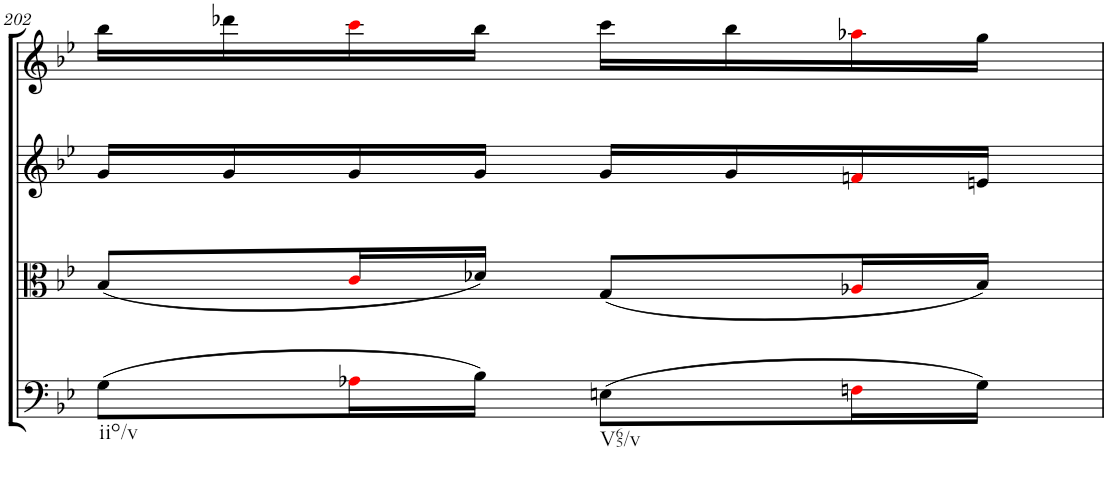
**kern	**kern	**kern	**kern
*part4	*part3	*part2	*part1
*staff4	*staff3	*staff2	*staff1
*I"Cello	*I"Viola	*I"2nd Violin	*I"1st Violin
*	*I'Vla	*I'Vln	*I'Vln
!!LO:PB:g=z
*clefF4	*clefC3	*clefG2	*clefG2
*k[b-e-]	*k[b-e-]	*k[b-e-]	*k[b-e-]
*B-:	*B-:	*B-:	*B-:
*M2/4	*M2/4	*M2/4	*M2/4
=202	=202	=202	=202
!LO:TX:b:t=iio/v	!	!	!
(8G\L	(8B-/L	16g/LL	16bb-\LL
.	.	16g/	16ddd-X\
16A-Xi\L	16ci/L	16g/	16ccci\
16B-\JJ)	16d-X/JJ)	16g/JJ	16bb-\JJ
!LO:TX:b:t=V65/v	!	!	!
(8En\L	(8G/L	16g/LL	16ccc\LL
.	.	16g/	16bb-\
16Fni\L	16A-Xi/L	16fni/	16aa-Xi\
16G\JJ)	16B-/JJ)	16en/JJ	16gg\JJ
=	=	=	=
*-	*-	*-	*-
